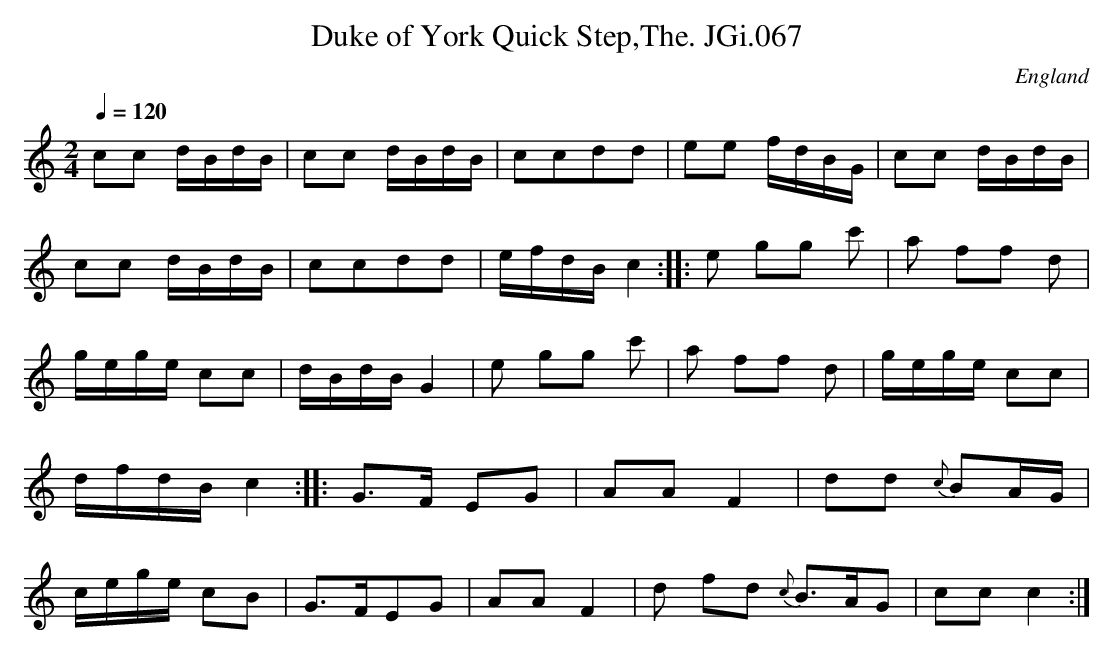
X:1
T:Duke of York Quick Step,The. JGi.067
O:England
M:2/4
L:1/8
Q:1/4=120
K:C major
cc d/B/d/B/|cc d/B/d/B/|ccdd|ee f/d/B/G/|\
cc d/B/d/B/|cc d/B/d/B/|ccdd|e/f/d/B/ c2:|\
|:e gg c'|a ff d|g/e/g/e/ cc|d/B/d/B/G2|\
e gg c'|a ff d|g/e/g/e/ cc|d/f/d/B/ c2:|\
|:G>F EG|AA F2|dd {c}BA/G/|c/e/g/e/ cB|\
G>FEG|AAF2|d fd {c}B>AG|cc c2:|
